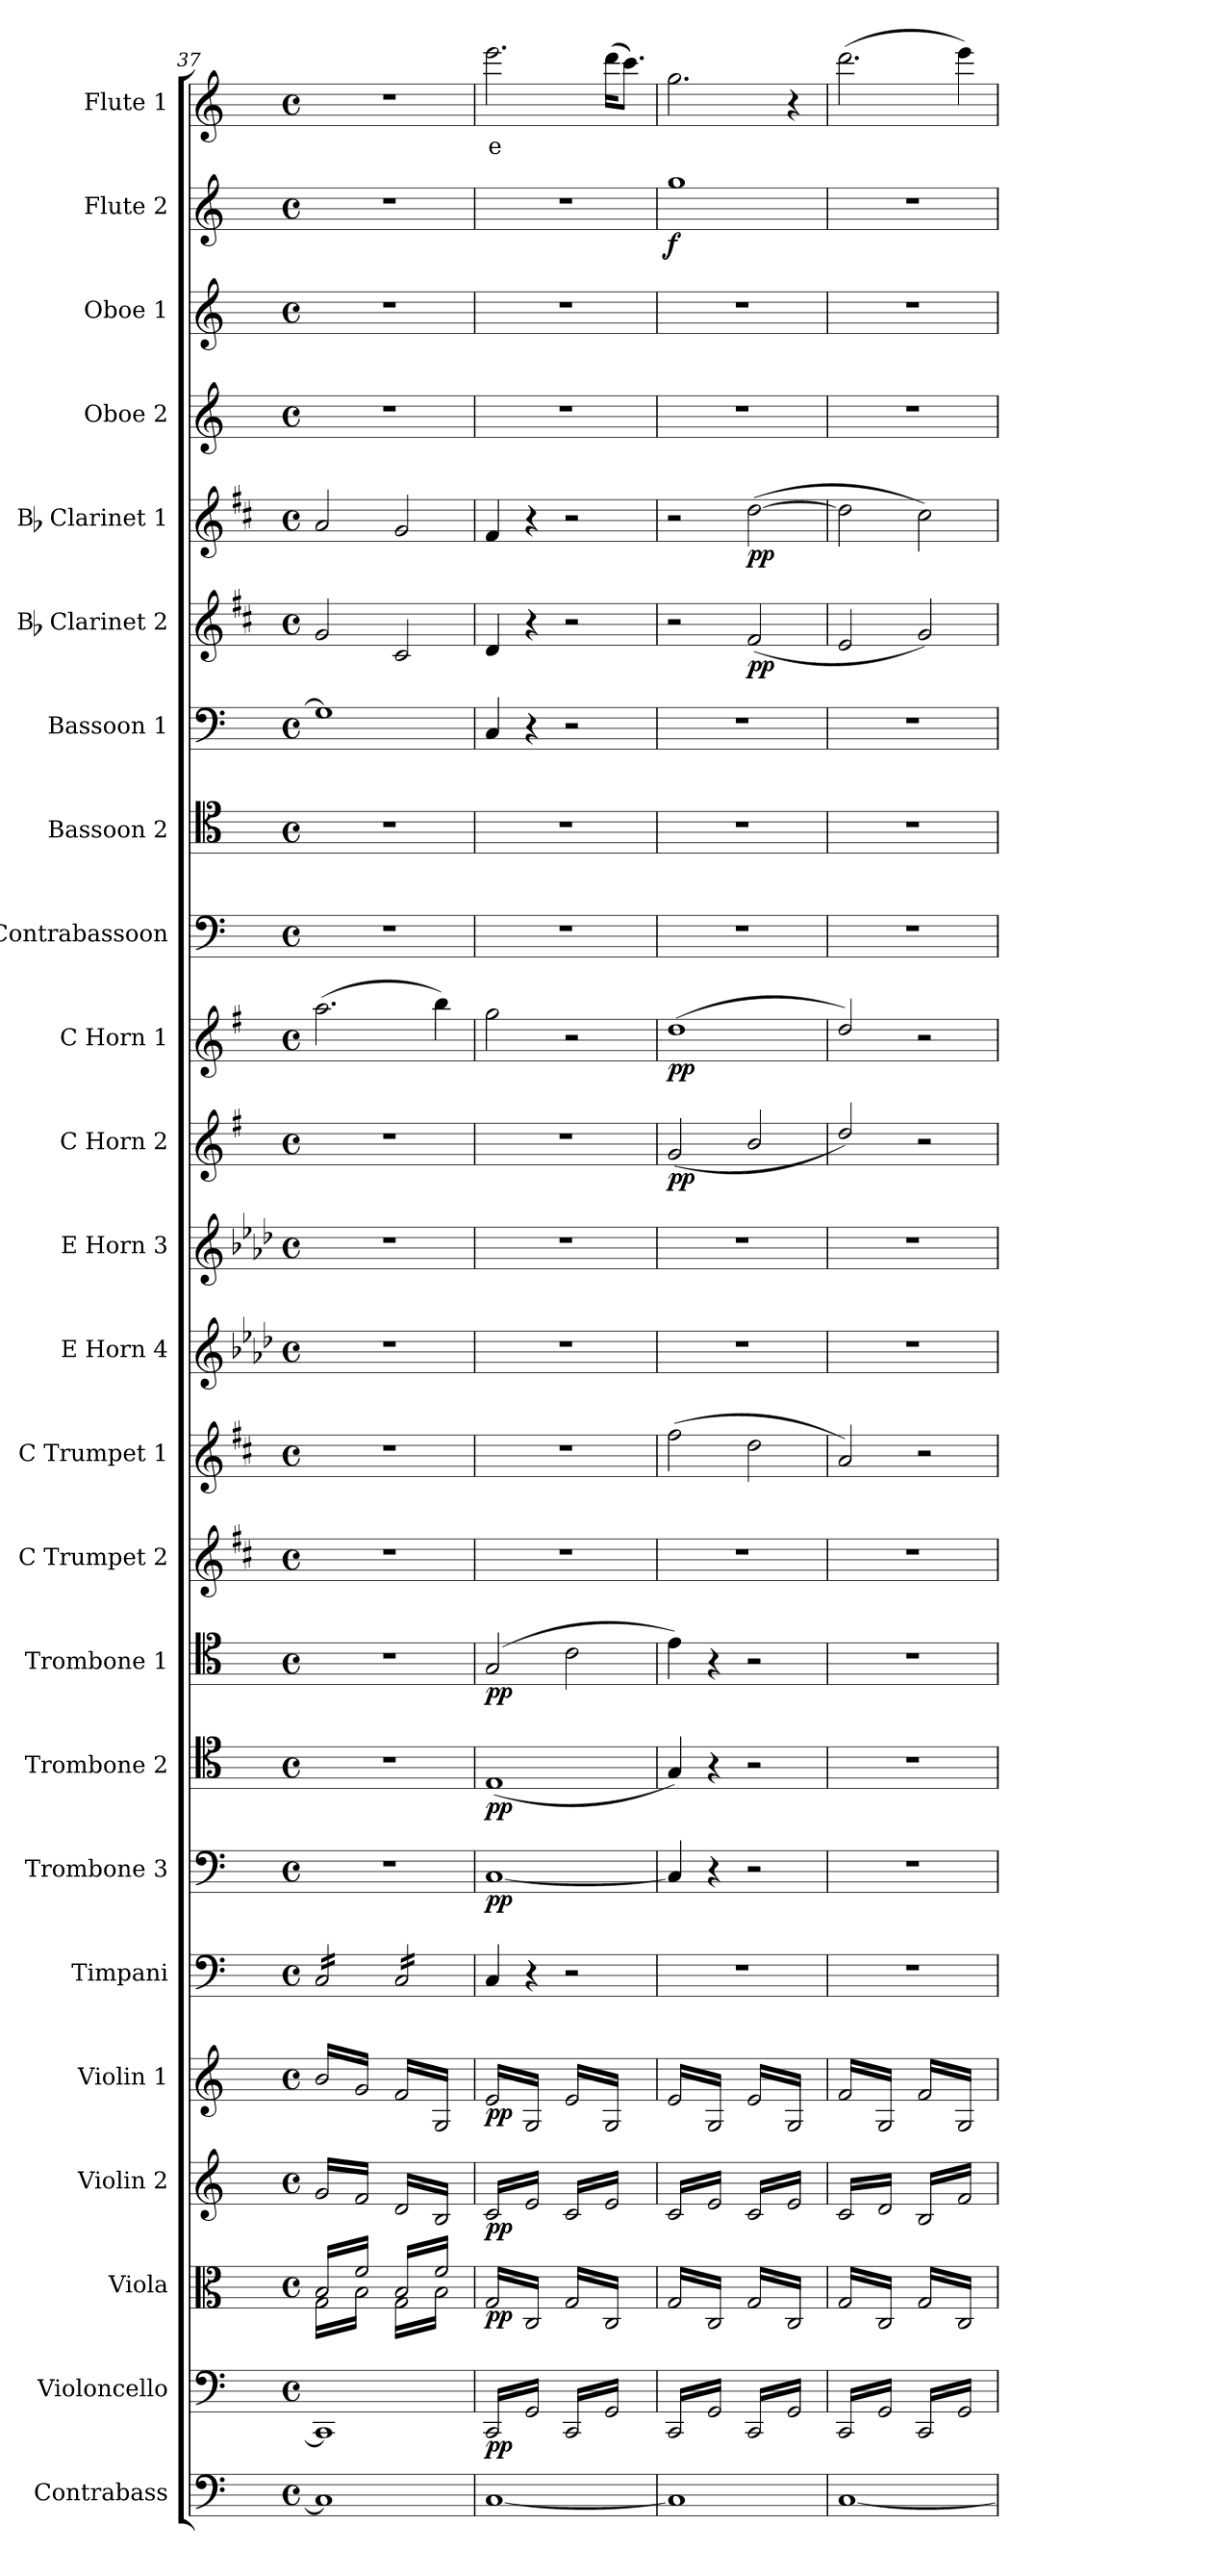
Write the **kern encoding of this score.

**kern	**kern	**dynam	**kern	**dynam	**kern	**dynam	**kern	**dynam	**kern	**kern	**dynam	**kern	**dynam	**kern	**dynam	**kern	**kern	**dynam	**kern	**kern	**kern	**dynam	**kern	**dynam	**kern	**kern	**kern	**kern	**dynam	**kern	**dynam	**kern	**kern	**kern	**dynam	**kern	**text	**dynam
*part24	*part23	*part23	*part22	*part22	*part21	*part21	*part20	*part20	*part19	*part18	*part18	*part17	*part17	*part16	*part16	*part15	*part14	*part14	*part13	*part12	*part11	*part11	*part10	*part10	*part9	*part8	*part7	*part6	*part6	*part5	*part5	*part4	*part3	*part2	*part2	*part1	*part1	*part1
*staff24	*staff23	*staff23	*staff22	*staff22	*staff21	*staff21	*staff20	*staff20	*staff19	*staff18	*staff18	*staff17	*staff17	*staff16	*staff16	*staff15	*staff14	*staff14	*staff13	*staff12	*staff11	*staff11	*staff10	*staff10	*staff9	*staff8	*staff7	*staff6	*staff6	*staff5	*staff5	*staff4	*staff3	*staff2	*staff2	*staff1	*staff1	*staff1
*I"Contrabass	*I"Violoncello	*	*I"Viola	*	*I"Violin 2	*	*I"Violin 1	*	*I"Timpani	*I"Trombone 3	*	*I"Trombone 2	*	*I"Trombone 1	*	*I"C Trumpet 2	*I"C Trumpet 1	*	*I"E Horn 4	*I"E Horn 3	*I"C Horn 2	*	*I"C Horn 1	*	*I"Contrabassoon	*I"Bassoon 2	*I"Bassoon 1	*I"Bb Clarinet 2	*	*I"Bb Clarinet 1	*	*I"Oboe 2	*I"Oboe 1	*I"Flute 2	*	*I"Flute 1	*	*
*I'Cb	*I'Vc	*	*I'Vla	*	*I'Vln 2	*	*I'Vln 1	*	*I'Timp	*I'Trb 3	*	*I'Trb 2	*	*I'Trb 1	*	*I'Tpt 2	*I'Tpt 1	*	*I'Hn 4	*I'Hn 3	*I'Hn 2	*	*I'Hn 1	*	*I'C Bsn	*I'Bsn 2	*I'Bsn 1	*I'Cl 2	*	*I'Cl 1	*	*I'Ob 2	*I'Ob 1	*I'Fl 2	*	*I'Fl 1	*	*
*clefF4	*clefF4	*	*clefC3	*	*clefG2	*	*clefG2	*	*clefF4	*clefF4	*	*clefC4	*	*clefC4	*	*clefG2	*clefG2	*	*clefG2	*clefG2	*clefG2	*	*clefG2	*	*clefF4	*clefC4	*clefF4	*clefG2	*	*clefG2	*	*clefG2	*clefG2	*clefG2	*	*clefG2	*	*
*ITrd7c12	*	*	*	*	*	*	*	*	*	*	*	*	*	*	*	*ITrd1c2	*ITrd1c2	*	*ITrd5c8	*ITrd5c8	*ITrd4c7	*	*ITrd4c7	*	*ITrd7c12	*	*	*ITrd1c2	*	*ITrd1c2	*	*	*	*	*	*	*	*
*k[]	*k[]	*	*k[]	*	*k[]	*	*k[]	*	*k[]	*k[]	*	*k[]	*	*k[]	*	*k[]	*k[]	*	*k[]	*k[]	*k[]	*	*k[]	*	*k[]	*k[]	*k[]	*k[]	*	*k[]	*	*k[]	*k[]	*k[]	*	*k[]	*	*
*M4/4	*M4/4	*	*M4/4	*	*M4/4	*	*M4/4	*	*M4/4	*M4/4	*	*M4/4	*	*M4/4	*	*M4/4	*M4/4	*	*M4/4	*M4/4	*M4/4	*	*M4/4	*	*M4/4	*M4/4	*M4/4	*M4/4	*	*M4/4	*	*M4/4	*M4/4	*M4/4	*	*M4/4	*	*
*met(c)	*met(c)	*	*met(c)	*	*met(c)	*	*met(c)	*	*met(c)	*met(c)	*	*met(c)	*	*met(c)	*	*met(c)	*met(c)	*	*met(c)	*met(c)	*met(c)	*	*met(c)	*	*met(c)	*met(c)	*met(c)	*met(c)	*	*met(c)	*	*met(c)	*met(c)	*met(c)	*	*met(c)	*	*
=37	=37	=37	=37	=37	=37	=37	=37	=37	=37	=37	=37	=37	=37	=37	=37	=37	=37	=37	=37	=37	=37	=37	=37	=37	=37	=37	=37	=37	=37	=37	=37	=37	=37	=37	=37	=37	=37	=37
*	*	*	*^	*	*	*	*	*	*	*	*	*	*	*	*	*	*	*	*	*	*	*	*	*	*	*	*	*	*	*	*	*	*	*	*	*	*	*
*	*	*	*tremolo	*	*	*	*	*	*	*	*	*	*	*	*	*	*	*	*	*	*	*	*	*	*	*	*	*	*	*	*	*	*	*	*	*	*	*	*
*	*	*	*	*	*	*tremolo	*	*	*	*	*	*	*	*	*	*	*	*	*	*	*	*	*	*	*	*	*	*	*	*	*	*	*	*	*	*	*	*	*
*	*	*	*	*	*	*	*	*tremolo	*	*	*	*	*	*	*	*	*	*	*	*	*	*	*	*	*	*	*	*	*	*	*	*	*	*	*	*	*	*	*
*	*	*	*	*	*	*	*	*	*	*tremolo	*	*	*	*	*	*	*	*	*	*	*	*	*	*	*	*	*	*	*	*	*	*	*	*	*	*	*	*	*
1CC]	1CC]	.	(16B/LL	(16G\LL	.	(16g/LL	.	(16b/LL	.	24C/LL	1r	.	1r	.	1r	.	1r	1r	.	1r	1r	1r	.	(2.dd\	.	1r	1r	1G]	2f/	.	2g/	.	1r	1r	1r	.	1r	.	.
.	.	.	.	.	.	.	.	.	.	24C/	.	.	.	.	.	.	.	.	.	.	.	.	.	.	.	.	.	.	.	.	.	.	.	.	.	.	.	.	.
.	.	.	16f/	16B\	.	16f/	.	16g/	.	.	.	.	.	.	.	.	.	.	.	.	.	.	.	.	.	.	.	.	.	.	.	.	.	.	.	.	.	.	.
.	.	.	.	.	.	.	.	.	.	24C/	.	.	.	.	.	.	.	.	.	.	.	.	.	.	.	.	.	.	.	.	.	.	.	.	.	.	.	.	.
.	.	.	16B/	16G\	.	16g/	.	16b/	.	24C/	.	.	.	.	.	.	.	.	.	.	.	.	.	.	.	.	.	.	.	.	.	.	.	.	.	.	.	.	.
.	.	.	.	.	.	.	.	.	.	24C/	.	.	.	.	.	.	.	.	.	.	.	.	.	.	.	.	.	.	.	.	.	.	.	.	.	.	.	.	.
.	.	.	16f/	16B\	.	16f/	.	16g/	.	.	.	.	.	.	.	.	.	.	.	.	.	.	.	.	.	.	.	.	.	.	.	.	.	.	.	.	.	.	.
.	.	.	.	.	.	.	.	.	.	24C/	.	.	.	.	.	.	.	.	.	.	.	.	.	.	.	.	.	.	.	.	.	.	.	.	.	.	.	.	.
.	.	.	16B/	16G\	.	16g/	.	16b/	.	24C/	.	.	.	.	.	.	.	.	.	.	.	.	.	.	.	.	.	.	.	.	.	.	.	.	.	.	.	.	.
.	.	.	.	.	.	.	.	.	.	24C/	.	.	.	.	.	.	.	.	.	.	.	.	.	.	.	.	.	.	.	.	.	.	.	.	.	.	.	.	.
.	.	.	16f/	16B\	.	16f/	.	16g/	.	.	.	.	.	.	.	.	.	.	.	.	.	.	.	.	.	.	.	.	.	.	.	.	.	.	.	.	.	.	.
.	.	.	.	.	.	.	.	.	.	24C/	.	.	.	.	.	.	.	.	.	.	.	.	.	.	.	.	.	.	.	.	.	.	.	.	.	.	.	.	.
.	.	.	16B/	16G\	.	16g/	.	16b/	.	24C/	.	.	.	.	.	.	.	.	.	.	.	.	.	.	.	.	.	.	.	.	.	.	.	.	.	.	.	.	.
.	.	.	.	.	.	.	.	.	.	24C/	.	.	.	.	.	.	.	.	.	.	.	.	.	.	.	.	.	.	.	.	.	.	.	.	.	.	.	.	.
.	.	.	16f/JJ	16B\JJ	.	16f/JJ	.	16g/JJ	.	.	.	.	.	.	.	.	.	.	.	.	.	.	.	.	.	.	.	.	.	.	.	.	.	.	.	.	.	.	.
.	.	.	.	.	.	.	.	.	.	24C/JJ	.	.	.	.	.	.	.	.	.	.	.	.	.	.	.	.	.	.	.	.	.	.	.	.	.	.	.	.	.
.	.	.	16B/LL	16G\LL	.	16d/LL	.	16f/LL	.	24C/LL	.	.	.	.	.	.	.	.	.	.	.	.	.	.	.	.	.	.	2B/	.	2f/	.	.	.	.	.	.	.	.
.	.	.	.	.	.	.	.	.	.	24C/	.	.	.	.	.	.	.	.	.	.	.	.	.	.	.	.	.	.	.	.	.	.	.	.	.	.	.	.	.
.	.	.	16f/)	16B\)	.	16B/)	.	16G/)	.	.	.	.	.	.	.	.	.	.	.	.	.	.	.	.	.	.	.	.	.	.	.	.	.	.	.	.	.	.	.
.	.	.	.	.	.	.	.	.	.	24C/	.	.	.	.	.	.	.	.	.	.	.	.	.	.	.	.	.	.	.	.	.	.	.	.	.	.	.	.	.
.	.	.	16B/	16G\	.	16d/	.	16f/	.	24C/	.	.	.	.	.	.	.	.	.	.	.	.	.	.	.	.	.	.	.	.	.	.	.	.	.	.	.	.	.
.	.	.	.	.	.	.	.	.	.	24C/	.	.	.	.	.	.	.	.	.	.	.	.	.	.	.	.	.	.	.	.	.	.	.	.	.	.	.	.	.
.	.	.	16f/)	16B\)	.	16B/)	.	16G/)	.	.	.	.	.	.	.	.	.	.	.	.	.	.	.	.	.	.	.	.	.	.	.	.	.	.	.	.	.	.	.
.	.	.	.	.	.	.	.	.	.	24C/	.	.	.	.	.	.	.	.	.	.	.	.	.	.	.	.	.	.	.	.	.	.	.	.	.	.	.	.	.
.	.	.	16B/	16G\	.	16d/	.	16f/	.	24C/	.	.	.	.	.	.	.	.	.	.	.	.	.	4ee\)	.	.	.	.	.	.	.	.	.	.	.	.	.	.	.
.	.	.	.	.	.	.	.	.	.	24C/	.	.	.	.	.	.	.	.	.	.	.	.	.	.	.	.	.	.	.	.	.	.	.	.	.	.	.	.	.
.	.	.	16f/)	16B\)	.	16B/)	.	16G/)	.	.	.	.	.	.	.	.	.	.	.	.	.	.	.	.	.	.	.	.	.	.	.	.	.	.	.	.	.	.	.
.	.	.	.	.	.	.	.	.	.	24C/	.	.	.	.	.	.	.	.	.	.	.	.	.	.	.	.	.	.	.	.	.	.	.	.	.	.	.	.	.
.	.	.	16B/	16G\	.	16d/	.	16f/	.	24C/	.	.	.	.	.	.	.	.	.	.	.	.	.	.	.	.	.	.	.	.	.	.	.	.	.	.	.	.	.
.	.	.	.	.	.	.	.	.	.	24C/	.	.	.	.	.	.	.	.	.	.	.	.	.	.	.	.	.	.	.	.	.	.	.	.	.	.	.	.	.
.	.	.	16f/)JJ	16B\)JJ	.	16B/)JJ	.	16G/)JJ	.	.	.	.	.	.	.	.	.	.	.	.	.	.	.	.	.	.	.	.	.	.	.	.	.	.	.	.	.	.	.
.	.	.	.	.	.	.	.	.	.	24C/JJ	.	.	.	.	.	.	.	.	.	.	.	.	.	.	.	.	.	.	.	.	.	.	.	.	.	.	.	.	.
*	*	*	*	*	*	*	*	*	*	*Xtremolo	*	*	*	*	*	*	*	*	*	*	*	*	*	*	*	*	*	*	*	*	*	*	*	*	*	*	*	*	*
!!LO:PB:g=z
=38	=38	=38	=38	=38	=38	=38	=38	=38	=38	=38	=38	=38	=38	=38	=38	=38	=38	=38	=38	=38	=38	=38	=38	=38	=38	=38	=38	=38	=38	=38	=38	=38	=38	=38	=38	=38	=38	=38	=38
!	!	!	!LO:TX:a:t=unis.	!	!	!	!	!	!	!	!	!	!	!	!	!	!	!	!	!	!	!	!	!	!	!	!	!	!	!	!	!	!	!	!	!	!	!	!
!	!	!LO:DY:b	!	!	!LO:DY:b	!	!LO:DY:b	!	!LO:DY:b	!	!	!LO:DY:b	!	!LO:DY:b	!	!LO:DY:b	!	!	!	!	!	!	!	!	!	!	!	!	!	!	!	!	!	!	!	!	!	!LO:LY:b:color=#FF0000	!LO:DY:b
!	!	!	!	!	!	!	!	!	!	!	!	!	!	!	!	!	!	!	!	!	!	!	!	!	!	!	!	!	!	!	!	!	!	!	!	!	!	!	!LO:DY:n=1:b
*	*	*	*v	*v	*	*	*	*	*	*	*	*	*	*	*	*	*	*	*	*	*	*	*	*	*	*	*	*	*	*	*	*	*	*	*	*	*	*	*
*	*tremolo	*	*	*	*	*	*	*	*	*	*	*	*	*	*	*	*	*	*	*	*	*	*	*	*	*	*	*	*	*	*	*	*	*	*	*	*	*
[1CC	(16CC/LL	pp	(16G/LL	pp	(16c/LL	pp	(16e/LL	pp	4C/	[1C	pp	(1E	pp	(2G/	pp	1r	1r	.	1r	1r	1r	.	2cc\	.	1r	1r	4C/	4c/	.	4e/	.	1r	1r	1r	.	2.eee\	e	f other-dynamics
.	16GG/	.	16C/	.	16e/	.	16G/	.	.	.	.	.	.	.	.	.	.	.	.	.	.	.	.	.	.	.	.	.	.	.	.	.	.	.	.	.	.	.
.	16CC/	.	16G/	.	16c/	.	16e/	.	.	.	.	.	.	.	.	.	.	.	.	.	.	.	.	.	.	.	.	.	.	.	.	.	.	.	.	.	.	.
.	16GG/	.	16C/	.	16e/	.	16G/	.	.	.	.	.	.	.	.	.	.	.	.	.	.	.	.	.	.	.	.	.	.	.	.	.	.	.	.	.	.	.
.	16CC/	.	16G/	.	16c/	.	16e/	.	4r	.	.	.	.	.	.	.	.	.	.	.	.	.	.	.	.	.	4r	4r	.	4r	.	.	.	.	.	.	.	.
.	16GG/	.	16C/	.	16e/	.	16G/	.	.	.	.	.	.	.	.	.	.	.	.	.	.	.	.	.	.	.	.	.	.	.	.	.	.	.	.	.	.	.
.	16CC/	.	16G/	.	16c/	.	16e/	.	.	.	.	.	.	.	.	.	.	.	.	.	.	.	.	.	.	.	.	.	.	.	.	.	.	.	.	.	.	.
.	16GG/JJ	.	16C/JJ	.	16e/JJ	.	16G/JJ	.	.	.	.	.	.	.	.	.	.	.	.	.	.	.	.	.	.	.	.	.	.	.	.	.	.	.	.	.	.	.
.	16CC/LL	.	16G/LL	.	16c/LL	.	16e/LL	.	2r	.	.	.	.	2c\	.	.	.	.	.	.	.	.	2r	.	.	.	2r	2r	.	2r	.	.	.	.	.	.	.	.
.	16GG/)	.	16C/)	.	16e/)	.	16G/)	.	.	.	.	.	.	.	.	.	.	.	.	.	.	.	.	.	.	.	.	.	.	.	.	.	.	.	.	.	.	.
.	16CC/	.	16G/	.	16c/	.	16e/	.	.	.	.	.	.	.	.	.	.	.	.	.	.	.	.	.	.	.	.	.	.	.	.	.	.	.	.	.	.	.
.	16GG/)	.	16C/)	.	16e/)	.	16G/)	.	.	.	.	.	.	.	.	.	.	.	.	.	.	.	.	.	.	.	.	.	.	.	.	.	.	.	.	.	.	.
.	16CC/	.	16G/	.	16c/	.	16e/	.	.	.	.	.	.	.	.	.	.	.	.	.	.	.	.	.	.	.	.	.	.	.	.	.	.	.	.	(16ddd\KL	.	.
.	16GG/)	.	16C/)	.	16e/)	.	16G/)	.	.	.	.	.	.	.	.	.	.	.	.	.	.	.	.	.	.	.	.	.	.	.	.	.	.	.	.	8.ccc\J)	.	.
.	16CC/	.	16G/	.	16c/	.	16e/	.	.	.	.	.	.	.	.	.	.	.	.	.	.	.	.	.	.	.	.	.	.	.	.	.	.	.	.	.	.	.
.	16GG/)JJ	.	16C/)JJ	.	16e/)JJ	.	16G/)JJ	.	.	.	.	.	.	.	.	.	.	.	.	.	.	.	.	.	.	.	.	.	.	.	.	.	.	.	.	.	.	.
=39	=39	=39	=39	=39	=39	=39	=39	=39	=39	=39	=39	=39	=39	=39	=39	=39	=39	=39	=39	=39	=39	=39	=39	=39	=39	=39	=39	=39	=39	=39	=39	=39	=39	=39	=39	=39	=39	=39
!	!	!	!	!	!	!	!	!	!	!	!	!	!	!	!	!	!	!LO:DY:b	!	!	!	!	!	!	!	!	!	!	!	!	!	!	!	!	!	!	!	!
!	!	!	!	!	!	!	!	!	!	!	!	!	!	!	!	!	!	!LO:DY:n=1:b	!	!	!	!LO:DY:b	!	!LO:DY:b	!	!	!	!	!	!	!	!	!	!	!LO:DY:b	!	!	!
1CC]	(16CC/LL	.	(16G/LL	.	(16c/LL	.	(16e/LL	.	1r	4C/]	.	4G/)	.	4e\)	.	1r	(2ee\	pp other-dynamics	1r	1r	(2c/	pp	(1g	pp	1r	1r	1r	2r	.	2r	.	1r	1r	1gg	f	2.gg\	.	.
.	16GG/	.	16C/	.	16e/	.	16G/	.	.	.	.	.	.	.	.	.	.	.	.	.	.	.	.	.	.	.	.	.	.	.	.	.	.	.	.	.	.	.
.	16CC/	.	16G/	.	16c/	.	16e/	.	.	.	.	.	.	.	.	.	.	.	.	.	.	.	.	.	.	.	.	.	.	.	.	.	.	.	.	.	.	.
.	16GG/	.	16C/	.	16e/	.	16G/	.	.	.	.	.	.	.	.	.	.	.	.	.	.	.	.	.	.	.	.	.	.	.	.	.	.	.	.	.	.	.
.	16CC/	.	16G/	.	16c/	.	16e/	.	.	4r	.	4r	.	4r	.	.	.	.	.	.	.	.	.	.	.	.	.	.	.	.	.	.	.	.	.	.	.	.
.	16GG/	.	16C/	.	16e/	.	16G/	.	.	.	.	.	.	.	.	.	.	.	.	.	.	.	.	.	.	.	.	.	.	.	.	.	.	.	.	.	.	.
.	16CC/	.	16G/	.	16c/	.	16e/	.	.	.	.	.	.	.	.	.	.	.	.	.	.	.	.	.	.	.	.	.	.	.	.	.	.	.	.	.	.	.
.	16GG/JJ	.	16C/JJ	.	16e/JJ	.	16G/JJ	.	.	.	.	.	.	.	.	.	.	.	.	.	.	.	.	.	.	.	.	.	.	.	.	.	.	.	.	.	.	.
!	!	!	!	!	!	!	!	!	!	!	!	!	!	!	!	!	!	!	!	!	!	!	!	!	!	!	!	!	!LO:DY:b	!	!LO:DY:b	!	!	!	!	!	!	!
.	16CC/LL	.	16G/LL	.	16c/LL	.	16e/LL	.	.	2r	.	2r	.	2r	.	.	2cc\	.	.	.	2e/	.	.	.	.	.	.	(2e/	pp	([2cc\	pp	.	.	.	.	.	.	.
.	16GG/)	.	16C/)	.	16e/)	.	16G/)	.	.	.	.	.	.	.	.	.	.	.	.	.	.	.	.	.	.	.	.	.	.	.	.	.	.	.	.	.	.	.
.	16CC/	.	16G/	.	16c/	.	16e/	.	.	.	.	.	.	.	.	.	.	.	.	.	.	.	.	.	.	.	.	.	.	.	.	.	.	.	.	.	.	.
.	16GG/)	.	16C/)	.	16e/)	.	16G/)	.	.	.	.	.	.	.	.	.	.	.	.	.	.	.	.	.	.	.	.	.	.	.	.	.	.	.	.	.	.	.
.	16CC/	.	16G/	.	16c/	.	16e/	.	.	.	.	.	.	.	.	.	.	.	.	.	.	.	.	.	.	.	.	.	.	.	.	.	.	.	.	4r	.	.
.	16GG/)	.	16C/)	.	16e/)	.	16G/)	.	.	.	.	.	.	.	.	.	.	.	.	.	.	.	.	.	.	.	.	.	.	.	.	.	.	.	.	.	.	.
.	16CC/	.	16G/	.	16c/	.	16e/	.	.	.	.	.	.	.	.	.	.	.	.	.	.	.	.	.	.	.	.	.	.	.	.	.	.	.	.	.	.	.
.	16GG/)JJ	.	16C/)JJ	.	16e/)JJ	.	16G/)JJ	.	.	.	.	.	.	.	.	.	.	.	.	.	.	.	.	.	.	.	.	.	.	.	.	.	.	.	.	.	.	.
=40	=40	=40	=40	=40	=40	=40	=40	=40	=40	=40	=40	=40	=40	=40	=40	=40	=40	=40	=40	=40	=40	=40	=40	=40	=40	=40	=40	=40	=40	=40	=40	=40	=40	=40	=40	=40	=40	=40
[1CC	(16CC/LL	.	(16G/LL	.	(16c/LL	.	(16f/LL	.	1r	1r	.	1r	.	1r	.	1r	2g/)	.	1r	1r	2g/)	.	2g/)	.	1r	1r	1r	2d/	.	2cc\]	.	1r	1r	1r	.	(2.ddd\	.	.
.	16GG/	.	16C/	.	16d/	.	16G/	.	.	.	.	.	.	.	.	.	.	.	.	.	.	.	.	.	.	.	.	.	.	.	.	.	.	.	.	.	.	.
.	16CC/	.	16G/	.	16c/	.	16f/	.	.	.	.	.	.	.	.	.	.	.	.	.	.	.	.	.	.	.	.	.	.	.	.	.	.	.	.	.	.	.
.	16GG/	.	16C/	.	16d/	.	16G/	.	.	.	.	.	.	.	.	.	.	.	.	.	.	.	.	.	.	.	.	.	.	.	.	.	.	.	.	.	.	.
.	16CC/	.	16G/	.	16c/	.	16f/	.	.	.	.	.	.	.	.	.	.	.	.	.	.	.	.	.	.	.	.	.	.	.	.	.	.	.	.	.	.	.
.	16GG/	.	16C/	.	16d/	.	16G/	.	.	.	.	.	.	.	.	.	.	.	.	.	.	.	.	.	.	.	.	.	.	.	.	.	.	.	.	.	.	.
.	16CC/	.	16G/	.	16c/	.	16f/	.	.	.	.	.	.	.	.	.	.	.	.	.	.	.	.	.	.	.	.	.	.	.	.	.	.	.	.	.	.	.
.	16GG/JJ	.	16C/JJ	.	16d/JJ	.	16G/JJ	.	.	.	.	.	.	.	.	.	.	.	.	.	.	.	.	.	.	.	.	.	.	.	.	.	.	.	.	.	.	.
.	16CC/LL	.	16G/LL	.	16B/LL	.	16f/LL	.	.	.	.	.	.	.	.	.	2r	.	.	.	2r	.	2r	.	.	.	.	2f/)	.	2b\)	.	.	.	.	.	.	.	.
.	16GG/)	.	16C/)	.	16f/)	.	16G/)	.	.	.	.	.	.	.	.	.	.	.	.	.	.	.	.	.	.	.	.	.	.	.	.	.	.	.	.	.	.	.
.	16CC/	.	16G/	.	16B/	.	16f/	.	.	.	.	.	.	.	.	.	.	.	.	.	.	.	.	.	.	.	.	.	.	.	.	.	.	.	.	.	.	.
.	16GG/)	.	16C/)	.	16f/)	.	16G/)	.	.	.	.	.	.	.	.	.	.	.	.	.	.	.	.	.	.	.	.	.	.	.	.	.	.	.	.	.	.	.
.	16CC/	.	16G/	.	16B/	.	16f/	.	.	.	.	.	.	.	.	.	.	.	.	.	.	.	.	.	.	.	.	.	.	.	.	.	.	.	.	4eee\)	.	.
.	16GG/)	.	16C/)	.	16f/)	.	16G/)	.	.	.	.	.	.	.	.	.	.	.	.	.	.	.	.	.	.	.	.	.	.	.	.	.	.	.	.	.	.	.
.	16CC/	.	16G/	.	16B/	.	16f/	.	.	.	.	.	.	.	.	.	.	.	.	.	.	.	.	.	.	.	.	.	.	.	.	.	.	.	.	.	.	.
.	16GG/)JJ	.	16C/)JJ	.	16f/)JJ	.	16G/)JJ	.	.	.	.	.	.	.	.	.	.	.	.	.	.	.	.	.	.	.	.	.	.	.	.	.	.	.	.	.	.	.
*	*	*	*	*	*	*	*Xtremolo	*	*	*	*	*	*	*	*	*	*	*	*	*	*	*	*	*	*	*	*	*	*	*	*	*	*	*	*	*	*	*
*	*	*	*	*	*Xtremolo	*	*	*	*	*	*	*	*	*	*	*	*	*	*	*	*	*	*	*	*	*	*	*	*	*	*	*	*	*	*	*	*	*
*	*	*	*Xtremolo	*	*	*	*	*	*	*	*	*	*	*	*	*	*	*	*	*	*	*	*	*	*	*	*	*	*	*	*	*	*	*	*	*	*	*
*	*Xtremolo	*	*	*	*	*	*	*	*	*	*	*	*	*	*	*	*	*	*	*	*	*	*	*	*	*	*	*	*	*	*	*	*	*	*	*	*	*
.	.	.	.	.	.	.	.	.	.	.	.	.	.	.	.	.	.	.	.	.	.	.	.	.	.	.	.	.	.	.	.	.	.	.	.	.	.	.
.	.	.	.	.	.	.	.	.	.	.	.	.	.	.	.	.	.	.	.	.	.	.	.	.	.	.	.	.	.	.	.	.	.	.	.	.	.	.
.	.	.	.	.	.	.	.	.	.	.	.	.	.	.	.	.	.	.	.	.	.	.	.	.	.	.	.	.	.	.	.	.	.	.	.	.	.	.
.	.	.	.	.	.	.	.	.	.	.	.	.	.	.	.	.	.	.	.	.	.	.	.	.	.	.	.	.	.	.	.	.	.	.	.	.	.	.
=	=	=	=	=	=	=	=	=	=	=	=	=	=	=	=	=	=	=	=	=	=	=	=	=	=	=	=	=	=	=	=	=	=	=	=	=	=	=
*-	*-	*-	*-	*-	*-	*-	*-	*-	*-	*-	*-	*-	*-	*-	*-	*-	*-	*-	*-	*-	*-	*-	*-	*-	*-	*-	*-	*-	*-	*-	*-	*-	*-	*-	*-	*-	*-	*-
